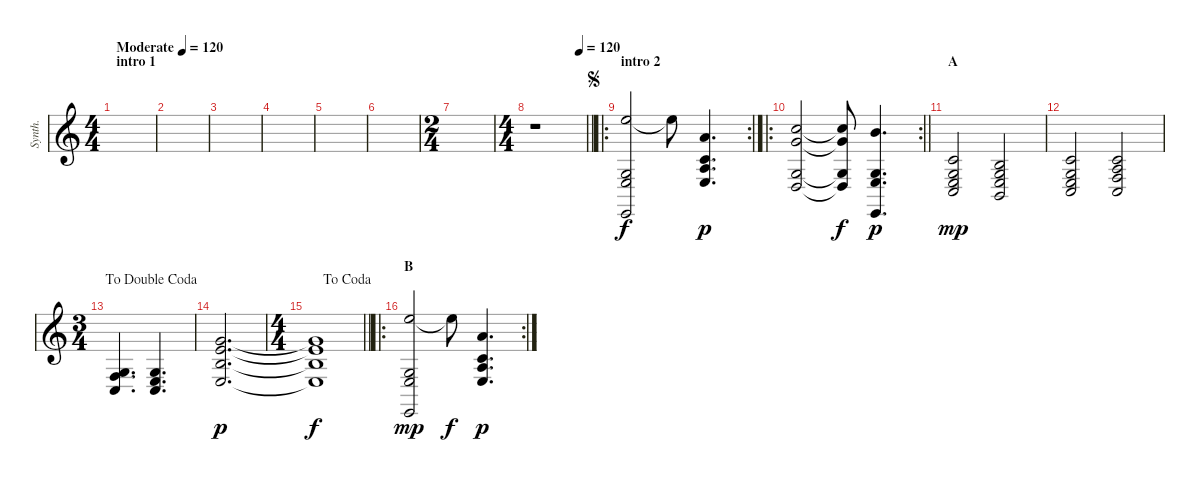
\track ("Synth." "Synth.") {instrument synthstrings1}
\staff {score}
\tuning (E4 B3 G3 D3 A2 E2) {hide}
\ts (4 4)
\section ("" "intro 1")
\tempo (120 "Moderate")
\tempo 70
\tempo (120 "Moderate")
\clef g2
\ks c
|
|
|
|
|
|
\ts (2 4)
|
\ts (4 4)
\tempo (120 0.875)
\barLineRight lightlight
r.1 |
\ro
\rc 2
\section ("" "intro 2")
\jump segno
(12.1 0.3 2.4 0.6).2 12.1{t}.8{dy f} (5.1 1.2 2.3 2.4).4{d dy p} |
\ro
\rc 2
\barLineRight lightlight
(8.1 8.2 0.3 0.4).2 (8.1{t} 8.2{t} 0.3{t} 0.4{t}).8{dy f} (7.1 0.3 2.4 0.6).4{d dy p} |
\section ("" "A")
(1.2 0.3 2.4 3.5).2{dy mp} (0.2 0.3 2.4 2.5).2 |
(1.2 0.3 2.4 3.5).2 (1.2 2.3 3.4 3.5).2 |
\ts (3 4)
\jump dadoublecoda
(0.3 3.4 3.5).4{d} (0.3 2.4 3.5).4{d} |
(3.1 5.2 4.3 2.4).2{d dy p} |
\ts (4 4)
\jump dacoda
\barLineRight lightlight
(3.1{t} 5.2{t} 4.3{t} 2.4{t}).1{dy f volume 4} |
\ro
\rc 2
\section ("" "B")
(12.1 0.3 2.4 0.6).2{dy mp volume 13} 12.1{t}.8{dy f} (5.1 1.2 2.3 2.4).4{d dy p}
